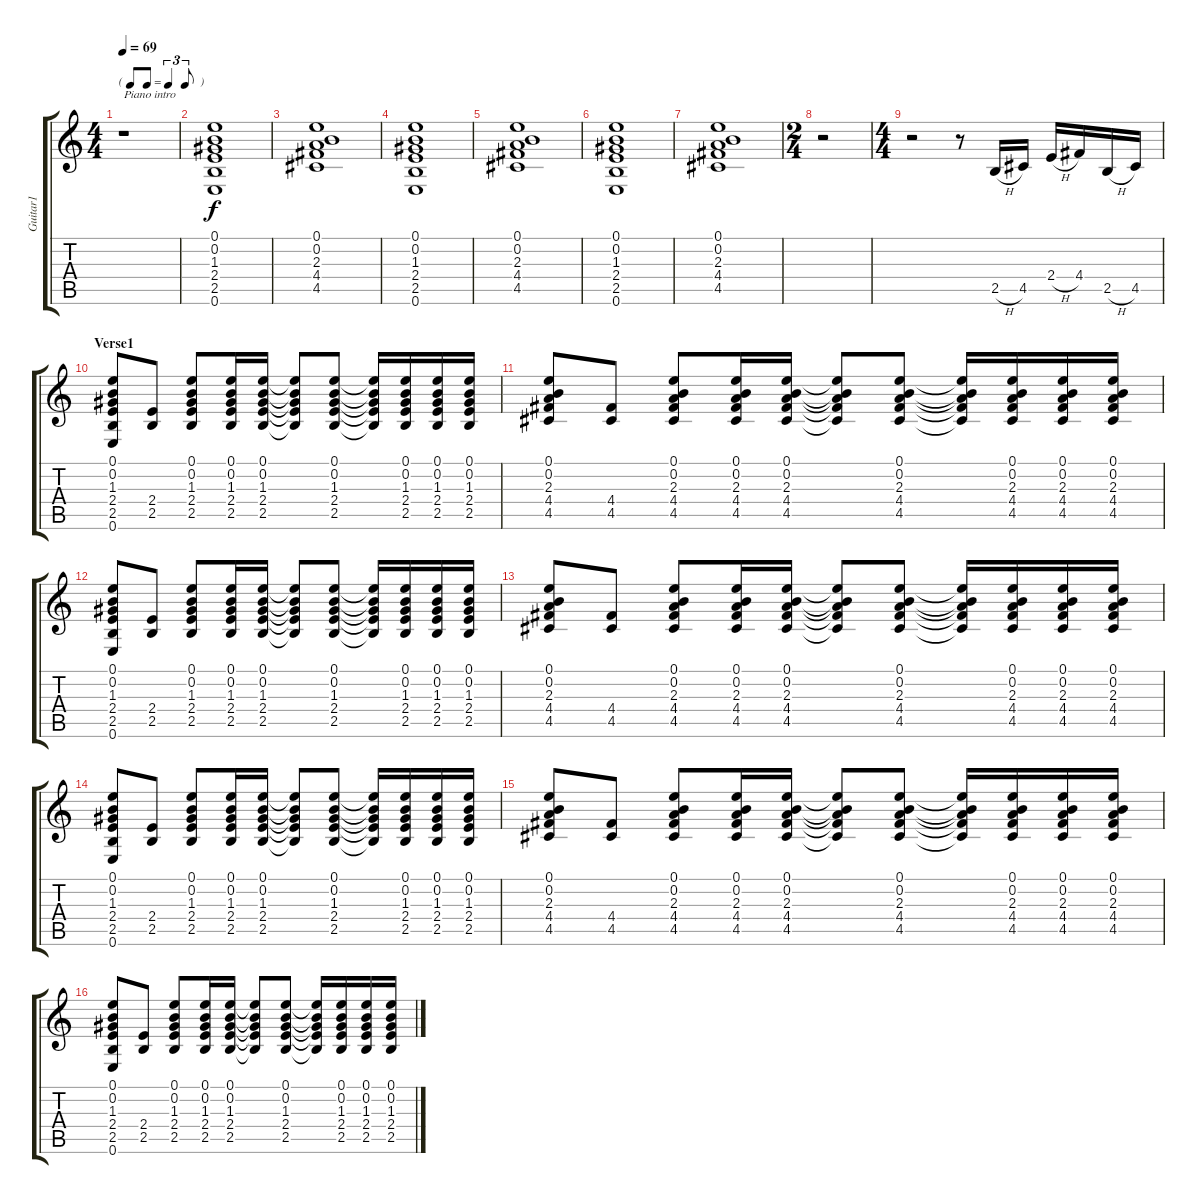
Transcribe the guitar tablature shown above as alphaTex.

\track ("Guitar1" "Guitar1") {instrument electricguitarclean}
\staff {score tabs}
\tuning (E4 B3 G3 D3 A2 E2) {hide}
\ts (4 4)
\tf triplet8th
\tempo 69
\clef g2
\ks c
r.1{txt "Piano intro" dy f instrument electricguitarclean} |
(0.1 0.2 1.3 2.4 2.5 0.6).1 |
(0.1 0.2 2.3 4.4 4.5).1 |
(0.1 0.2 1.3 2.4 2.5 0.6).1 |
(0.1 0.2 2.3 4.4 4.5).1 |
(0.1 0.2 1.3 2.4 2.5 0.6).1 |
(0.1 0.2 2.3 4.4 4.5).1 |
\ts (2 4)
r.2 |
\ts (4 4)
r.2 r.8 2.5{h}.16 4.5.16 2.4{h}.16 4.4.16 2.5{h}.16 4.5.16 |
\section ("" "Verse1")
(0.1 0.2 1.3 2.4 2.5 0.6).8 (2.4 2.5).8 (0.1 0.2 1.3 2.4 2.5).8 (0.1 0.2 1.3 2.4 2.5).16 (0.1 0.2 1.3 2.4 2.5).16 (0.1{t} 0.2{t} 1.3{t} 2.4{t} 2.5{t}).8 (0.1 0.2 1.3 2.4 2.5).8 (0.1{t} 0.2{t} 1.3{t} 2.4{t} 2.5{t}).16 (0.1 0.2 1.3 2.4 2.5).16 (0.1 0.2 1.3 2.4 2.5).16 (0.1 0.2 1.3 2.4 2.5).16 |
(0.1 0.2 2.3 4.4 4.5).8 (4.4 4.5).8 (0.1 0.2 2.3 4.4 4.5).8 (0.1 0.2 2.3 4.4 4.5).16 (0.1 0.2 2.3 4.4 4.5).16 (0.1{t} 0.2{t} 2.3{t} 4.4{t} 4.5{t}).8 (0.1 0.2 2.3 4.4 4.5).8 (0.1{t} 0.2{t} 2.3{t} 4.4{t} 4.5{t}).16 (0.1 0.2 2.3 4.4 4.5).16 (0.1 0.2 2.3 4.4 4.5).16 (0.1 0.2 2.3 4.4 4.5).16 |
(0.1 0.2 1.3 2.4 2.5 0.6).8 (2.4 2.5).8 (0.1 0.2 1.3 2.4 2.5).8 (0.1 0.2 1.3 2.4 2.5).16 (0.1 0.2 1.3 2.4 2.5).16 (0.1{t} 0.2{t} 1.3{t} 2.4{t} 2.5{t}).8 (0.1 0.2 1.3 2.4 2.5).8 (0.1{t} 0.2{t} 1.3{t} 2.4{t} 2.5{t}).16 (0.1 0.2 1.3 2.4 2.5).16 (0.1 0.2 1.3 2.4 2.5).16 (0.1 0.2 1.3 2.4 2.5).16 |
(0.1 0.2 2.3 4.4 4.5).8 (4.4 4.5).8 (0.1 0.2 2.3 4.4 4.5).8 (0.1 0.2 2.3 4.4 4.5).16 (0.1 0.2 2.3 4.4 4.5).16 (0.1{t} 0.2{t} 2.3{t} 4.4{t} 4.5{t}).8 (0.1 0.2 2.3 4.4 4.5).8 (0.1{t} 0.2{t} 2.3{t} 4.4{t} 4.5{t}).16 (0.1 0.2 2.3 4.4 4.5).16 (0.1 0.2 2.3 4.4 4.5).16 (0.1 0.2 2.3 4.4 4.5).16 |
(0.1 0.2 1.3 2.4 2.5 0.6).8 (2.4 2.5).8 (0.1 0.2 1.3 2.4 2.5).8 (0.1 0.2 1.3 2.4 2.5).16 (0.1 0.2 1.3 2.4 2.5).16 (0.1{t} 0.2{t} 1.3{t} 2.4{t} 2.5{t}).8 (0.1 0.2 1.3 2.4 2.5).8 (0.1{t} 0.2{t} 1.3{t} 2.4{t} 2.5{t}).16 (0.1 0.2 1.3 2.4 2.5).16 (0.1 0.2 1.3 2.4 2.5).16 (0.1 0.2 1.3 2.4 2.5).16 |
(0.1 0.2 2.3 4.4 4.5).8 (4.4 4.5).8 (0.1 0.2 2.3 4.4 4.5).8 (0.1 0.2 2.3 4.4 4.5).16 (0.1 0.2 2.3 4.4 4.5).16 (0.1{t} 0.2{t} 2.3{t} 4.4{t} 4.5{t}).8 (0.1 0.2 2.3 4.4 4.5).8 (0.1{t} 0.2{t} 2.3{t} 4.4{t} 4.5{t}).16 (0.1 0.2 2.3 4.4 4.5).16 (0.1 0.2 2.3 4.4 4.5).16 (0.1 0.2 2.3 4.4 4.5).16 |
(0.1 0.2 1.3 2.4 2.5 0.6).8 (2.4 2.5).8 (0.1 0.2 1.3 2.4 2.5).8 (0.1 0.2 1.3 2.4 2.5).16 (0.1 0.2 1.3 2.4 2.5).16 (0.1{t} 0.2{t} 1.3{t} 2.4{t} 2.5{t}).8 (0.1 0.2 1.3 2.4 2.5).8 (0.1{t} 0.2{t} 1.3{t} 2.4{t} 2.5{t}).16 (0.1 0.2 1.3 2.4 2.5).16 (0.1 0.2 1.3 2.4 2.5).16 (0.1 0.2 1.3 2.4 2.5).16
